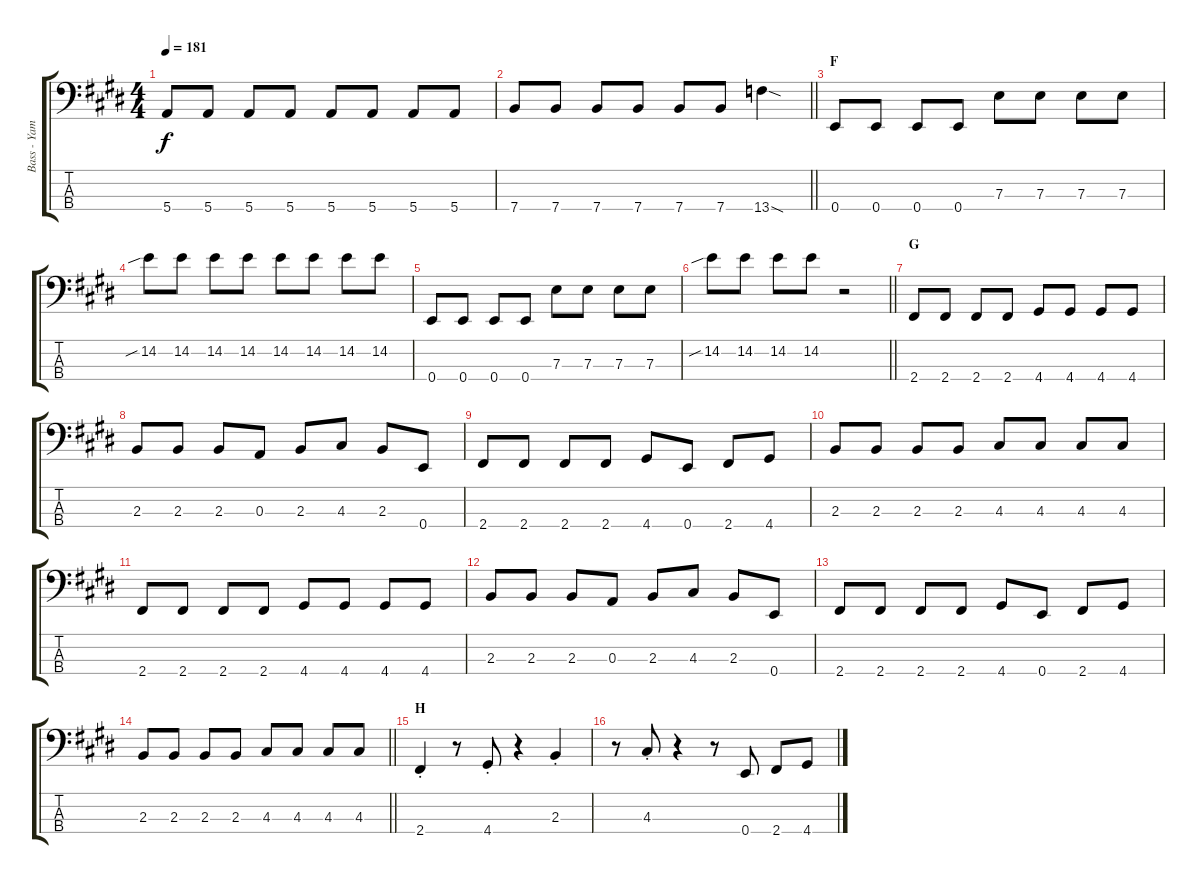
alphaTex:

\track ("Bass - Yamada" "Bass - Yam") {instrument electricbasspick}
\staff {score tabs}
\tuning (G2 D2 A1 E1) {hide}
\ts (4 4)
\tempo 181
\clef f4
\ks e
5.4.8{dy f} 5.4.8 5.4.8 5.4.8 5.4.8 5.4.8 5.4.8 5.4.8 |
\barLineRight lightlight
7.4.8 7.4.8 7.4.8 7.4.8 7.4.8 7.4.8 13.4{sod}.4 |
\section ("" "F")
0.4.8 0.4.8 0.4.8 0.4.8 7.3.8 7.3.8 7.3.8 7.3.8 |
14.2{sib}.8 14.2.8 14.2.8 14.2.8 14.2.8 14.2.8 14.2.8 14.2.8 |
0.4.8 0.4.8 0.4.8 0.4.8 7.3.8 7.3.8 7.3.8 7.3.8 |
\barLineRight lightlight
14.2{sib}.8 14.2.8 14.2.8 14.2.8 r.2 |
\section ("" "G")
2.4.8 2.4.8 2.4.8 2.4.8 4.4.8 4.4.8 4.4.8 4.4.8 |
2.3.8 2.3.8 2.3.8 0.3.8 2.3.8 4.3.8 2.3.8 0.4.8 |
2.4.8 2.4.8 2.4.8 2.4.8 4.4.8 0.4.8 2.4.8 4.4.8 |
2.3.8 2.3.8 2.3.8 2.3.8 4.3.8 4.3.8 4.3.8 4.3.8 |
2.4.8 2.4.8 2.4.8 2.4.8 4.4.8 4.4.8 4.4.8 4.4.8 |
2.3.8 2.3.8 2.3.8 0.3.8 2.3.8 4.3.8 2.3.8 0.4.8 |
2.4.8 2.4.8 2.4.8 2.4.8 4.4.8 0.4.8 2.4.8 4.4.8 |
\barLineRight lightlight
2.3.8 2.3.8 2.3.8 2.3.8 4.3.8 4.3.8 4.3.8 4.3.8 |
\section ("" "H")
2.4{st}.4 r.8 4.4{st}.8 r.4 2.3{st}.4 |
r.8 4.3{st}.8 r.4 r.8 0.4.8 2.4.8 4.4.8
